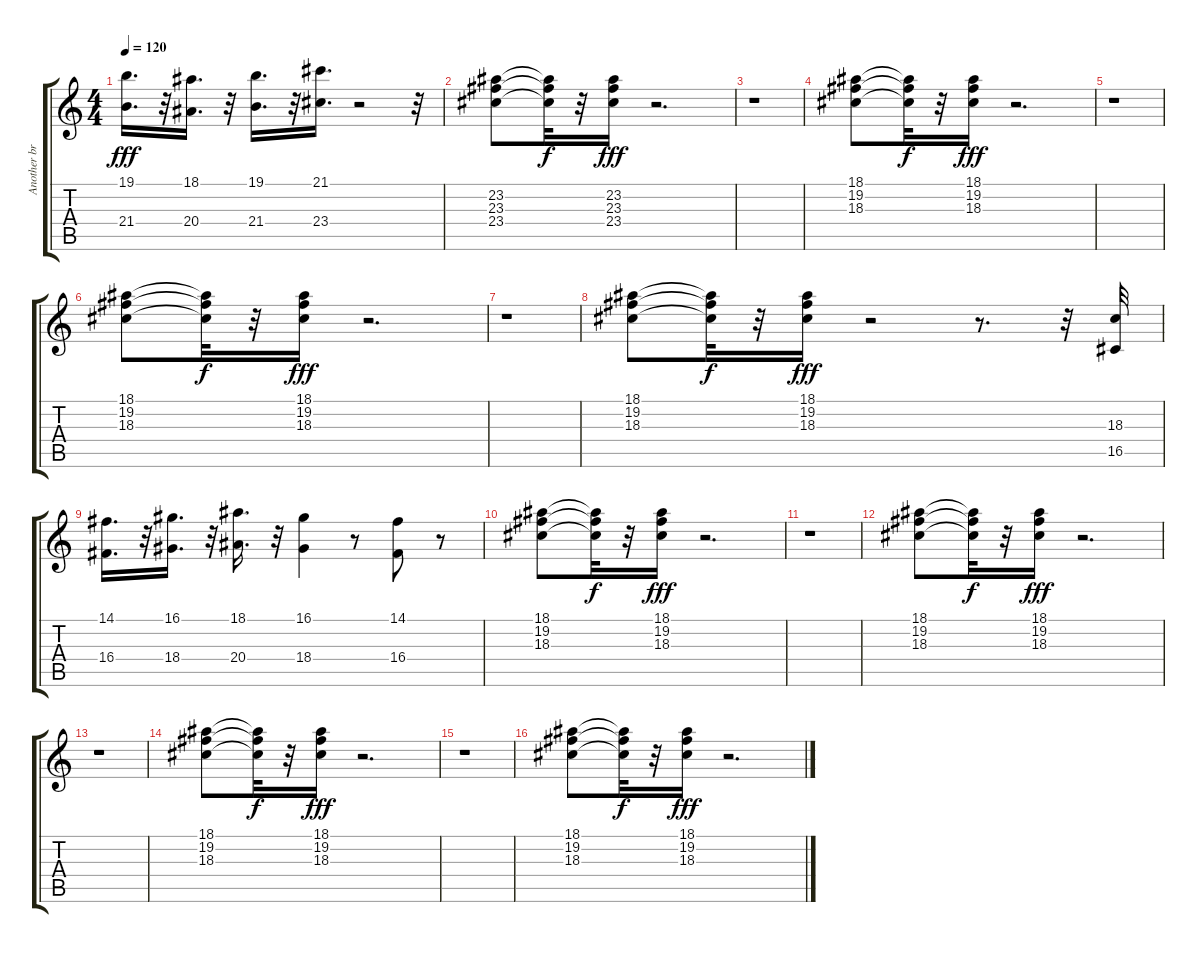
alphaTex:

\track ("Another brass section" "Another br") {instrument synthbrass1}
\staff {score tabs}
\tuning (E4 B3 G3 D3 A2 E2) {hide}
\ts (4 4)
\tempo 120
\clef g2
\ks c
(19.1 21.4).16{d dy fff} r.32 (18.1 20.4).16{d} r.32 (19.1 21.4).16{d} r.32 (21.1 23.4).16{d} r.2 r.32 |
(23.2 23.3 23.4).8 (23.2{t} 23.3{t} 23.4{t}).32{dy f} r.32 (23.2 23.3 23.4).16{dy fff} r.2{d} |
r.1 |
(18.1 19.2 18.3).8 (18.1{t} 19.2{t} 18.3{t}).32{dy f} r.32 (18.1 19.2 18.3).16{dy fff} r.2{d} |
r.1 |
(18.1 19.2 18.3).8 (18.1{t} 19.2{t} 18.3{t}).32{dy f} r.32 (18.1 19.2 18.3).16{dy fff} r.2{d} |
r.1 |
(18.1 19.2 18.3).8 (18.1{t} 19.2{t} 18.3{t}).32{dy f} r.32 (18.1 19.2 18.3).16{dy fff} r.2 r.8{d} r.32 (18.3 16.5).32 |
(14.1 16.4).16{d} r.32 (16.1 18.4).16{d} r.32 (18.1 20.4).16{d} r.32 (16.1 18.4).4 r.8 (14.1 16.4).8 r.8 |
(18.1 19.2 18.3).8 (18.1{t} 19.2{t} 18.3{t}).32{dy f} r.32 (18.1 19.2 18.3).16{dy fff} r.2{d} |
r.1 |
(18.1 19.2 18.3).8 (18.1{t} 19.2{t} 18.3{t}).32{dy f} r.32 (18.1 19.2 18.3).16{dy fff} r.2{d} |
r.1 |
(18.1 19.2 18.3).8 (18.1{t} 19.2{t} 18.3{t}).32{dy f} r.32 (18.1 19.2 18.3).16{dy fff} r.2{d} |
r.1 |
(18.1 19.2 18.3).8 (18.1{t} 19.2{t} 18.3{t}).32{dy f} r.32 (18.1 19.2 18.3).16{dy fff} r.2{d}
